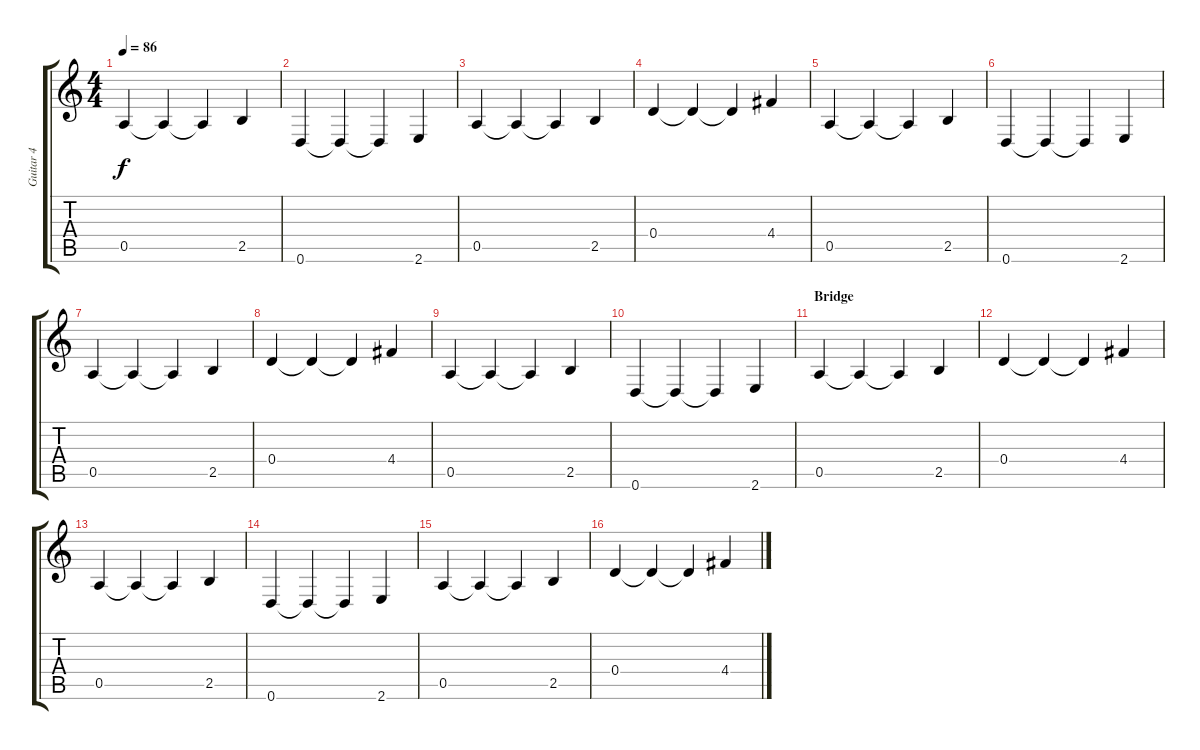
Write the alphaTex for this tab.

\track ("Guitar 4" "Guitar 4") {instrument electricguitarclean}
\staff {score tabs}
\tuning (E4 B3 G3 D3 A2 D2) {hide}
\ts (4 4)
\tempo 86
\clef g2
\ks c
0.5.4{dy f} 0.5{t}.4 0.5{t}.4 2.5.4 |
0.6.4 0.6{t}.4 0.6{t}.4 2.6.4 |
0.5.4 0.5{t}.4 0.5{t}.4 2.5.4 |
0.4.4 0.4{t}.4 0.4{t}.4 4.4.4 |
0.5.4 0.5{t}.4 0.5{t}.4 2.5.4 |
0.6.4 0.6{t}.4 0.6{t}.4 2.6.4 |
0.5.4 0.5{t}.4 0.5{t}.4 2.5.4 |
0.4.4 0.4{t}.4 0.4{t}.4 4.4.4 |
0.5.4 0.5{t}.4 0.5{t}.4 2.5.4 |
0.6.4 0.6{t}.4 0.6{t}.4 2.6.4 |
\section ("" "Bridge")
0.5.4 0.5{t}.4 0.5{t}.4 2.5.4 |
0.4.4 0.4{t}.4 0.4{t}.4 4.4.4 |
0.5.4 0.5{t}.4 0.5{t}.4 2.5.4 |
0.6.4 0.6{t}.4 0.6{t}.4 2.6.4 |
0.5.4 0.5{t}.4 0.5{t}.4 2.5.4 |
0.4.4 0.4{t}.4 0.4{t}.4 4.4.4
